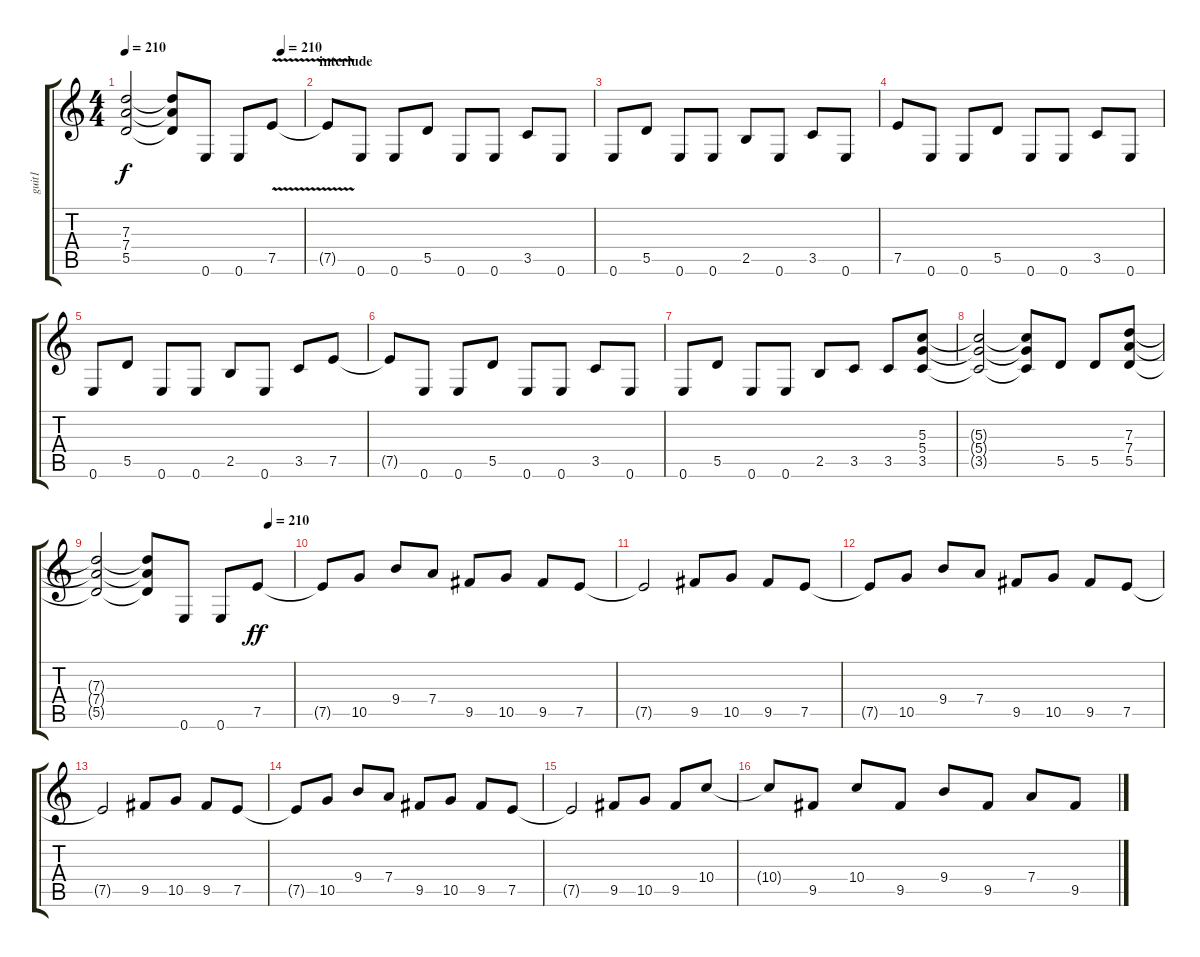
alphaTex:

\track ("guit1" "guit1") {instrument acousticguitarsteel}
\staff {score tabs}
\tuning (E4 B3 G3 D3 A2 E2) {hide}
\ts (4 4)
\tempo 210
\tempo (210 0.875)
\clef g2
\ks c
(7.3{t} 7.4{t} 5.5{t}).2{dy f} (7.3{t} 7.4{t} 5.5{t}).8 0.6.8 0.6.8 7.5{v}.8{instrument distortionguitar} |
\section ("" "interlude")
7.5{t}.8 0.6.8 0.6.8 5.5.8 0.6.8 0.6.8 3.5.8 0.6.8 |
0.6.8 5.5.8 0.6.8 0.6.8 2.5.8 0.6.8 3.5.8 0.6.8 |
7.5.8 0.6.8 0.6.8 5.5.8 0.6.8 0.6.8 3.5.8 0.6.8 |
0.6.8 5.5.8 0.6.8 0.6.8 2.5.8 0.6.8 3.5.8 7.5.8 |
7.5{t}.8 0.6.8 0.6.8 5.5.8 0.6.8 0.6.8 3.5.8 0.6.8 |
0.6.8 5.5.8 0.6.8 0.6.8 2.5.8 3.5.8 3.5.8 (5.3 5.4 3.5).8 |
(5.3{t} 5.4{t} 3.5{t}).2 (5.3{t} 5.4{t} 3.5{t}).8 5.5.8 5.5.8 (7.3 7.4 5.5).8 |
\tempo (210 0.875)
(7.3{t} 7.4{t} 5.5{t}).2 (7.3{t} 7.4{t} 5.5{t}).8 0.6.8 0.6.8 7.5.8{dy ff instrument distortionguitar} |
7.5{t}.8 10.5.8 9.4.8 7.4.8 9.5.8 10.5.8 9.5.8 7.5.8 |
7.5{t}.2 9.5.8 10.5.8 9.5.8 7.5.8 |
7.5{t}.8 10.5.8 9.4.8 7.4.8 9.5.8 10.5.8 9.5.8 7.5.8 |
7.5{t}.2 9.5.8 10.5.8 9.5.8 7.5.8 |
7.5{t}.8 10.5.8 9.4.8 7.4.8 9.5.8 10.5.8 9.5.8 7.5.8 |
7.5{t}.2 9.5.8 10.5.8 9.5.8 10.4.8 |
10.4{t}.8 9.5.8 10.4.8 9.5.8 9.4.8 9.5.8 7.4.8 9.5.8
